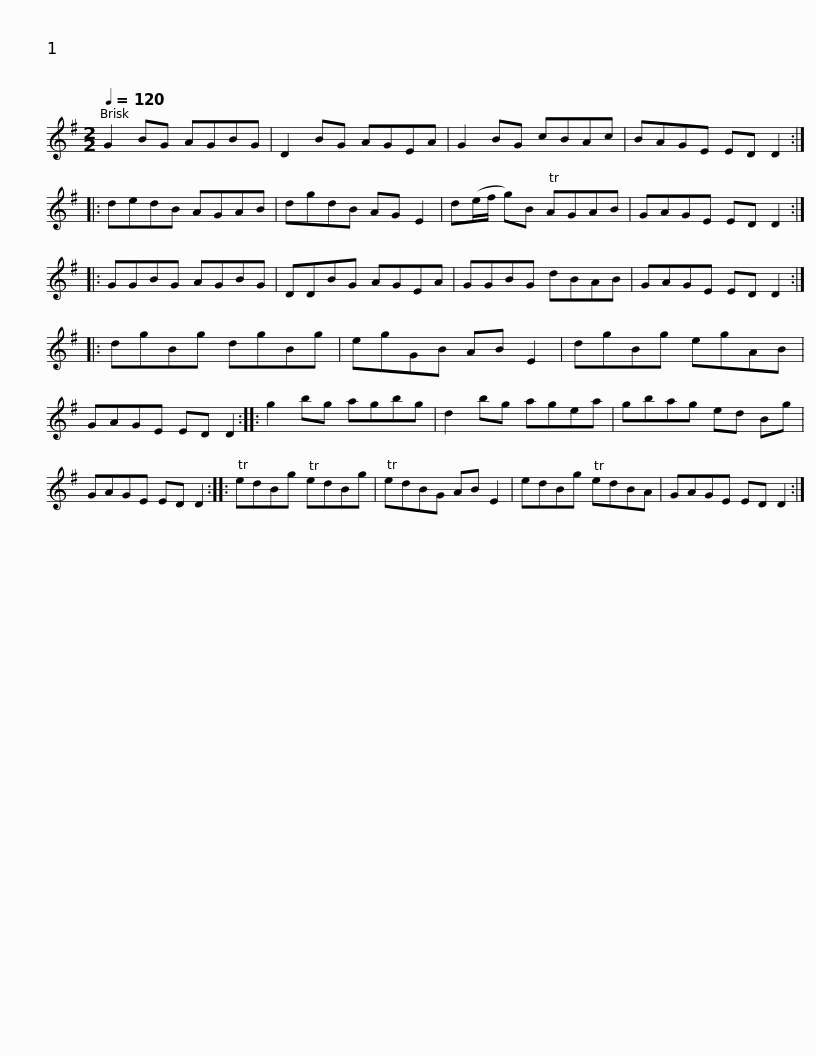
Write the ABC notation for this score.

X:1
L:1/8
Q:1/4=120
M:2/2
I:linebreak $
K:G
V:1 treble
V:1
 G2 BG AGBG | D2 BG AGEA | G2 BG cBAc | BAGE ED D2 :: dedB AGAB | %5
 dgdB AG E2 |$ d(e/f/ g)B TAGAB | GAGE ED D2 :: GGBG AGBG | DDBG AGEA | %10
 GGBG dBAB |$ GAGE ED D2 :: dgBg dgBg | egGB AB E2 | dgBg egAB | %15
 GAGE ED D2 ::$ g2 bg agbg | d2 bg agea | gbag ed Bg | GAGE ED D2 :: %20
 TedBg TedBg |$ TedBG AB E2 | edBg TedBA | GAGE ED D2 :| %24
